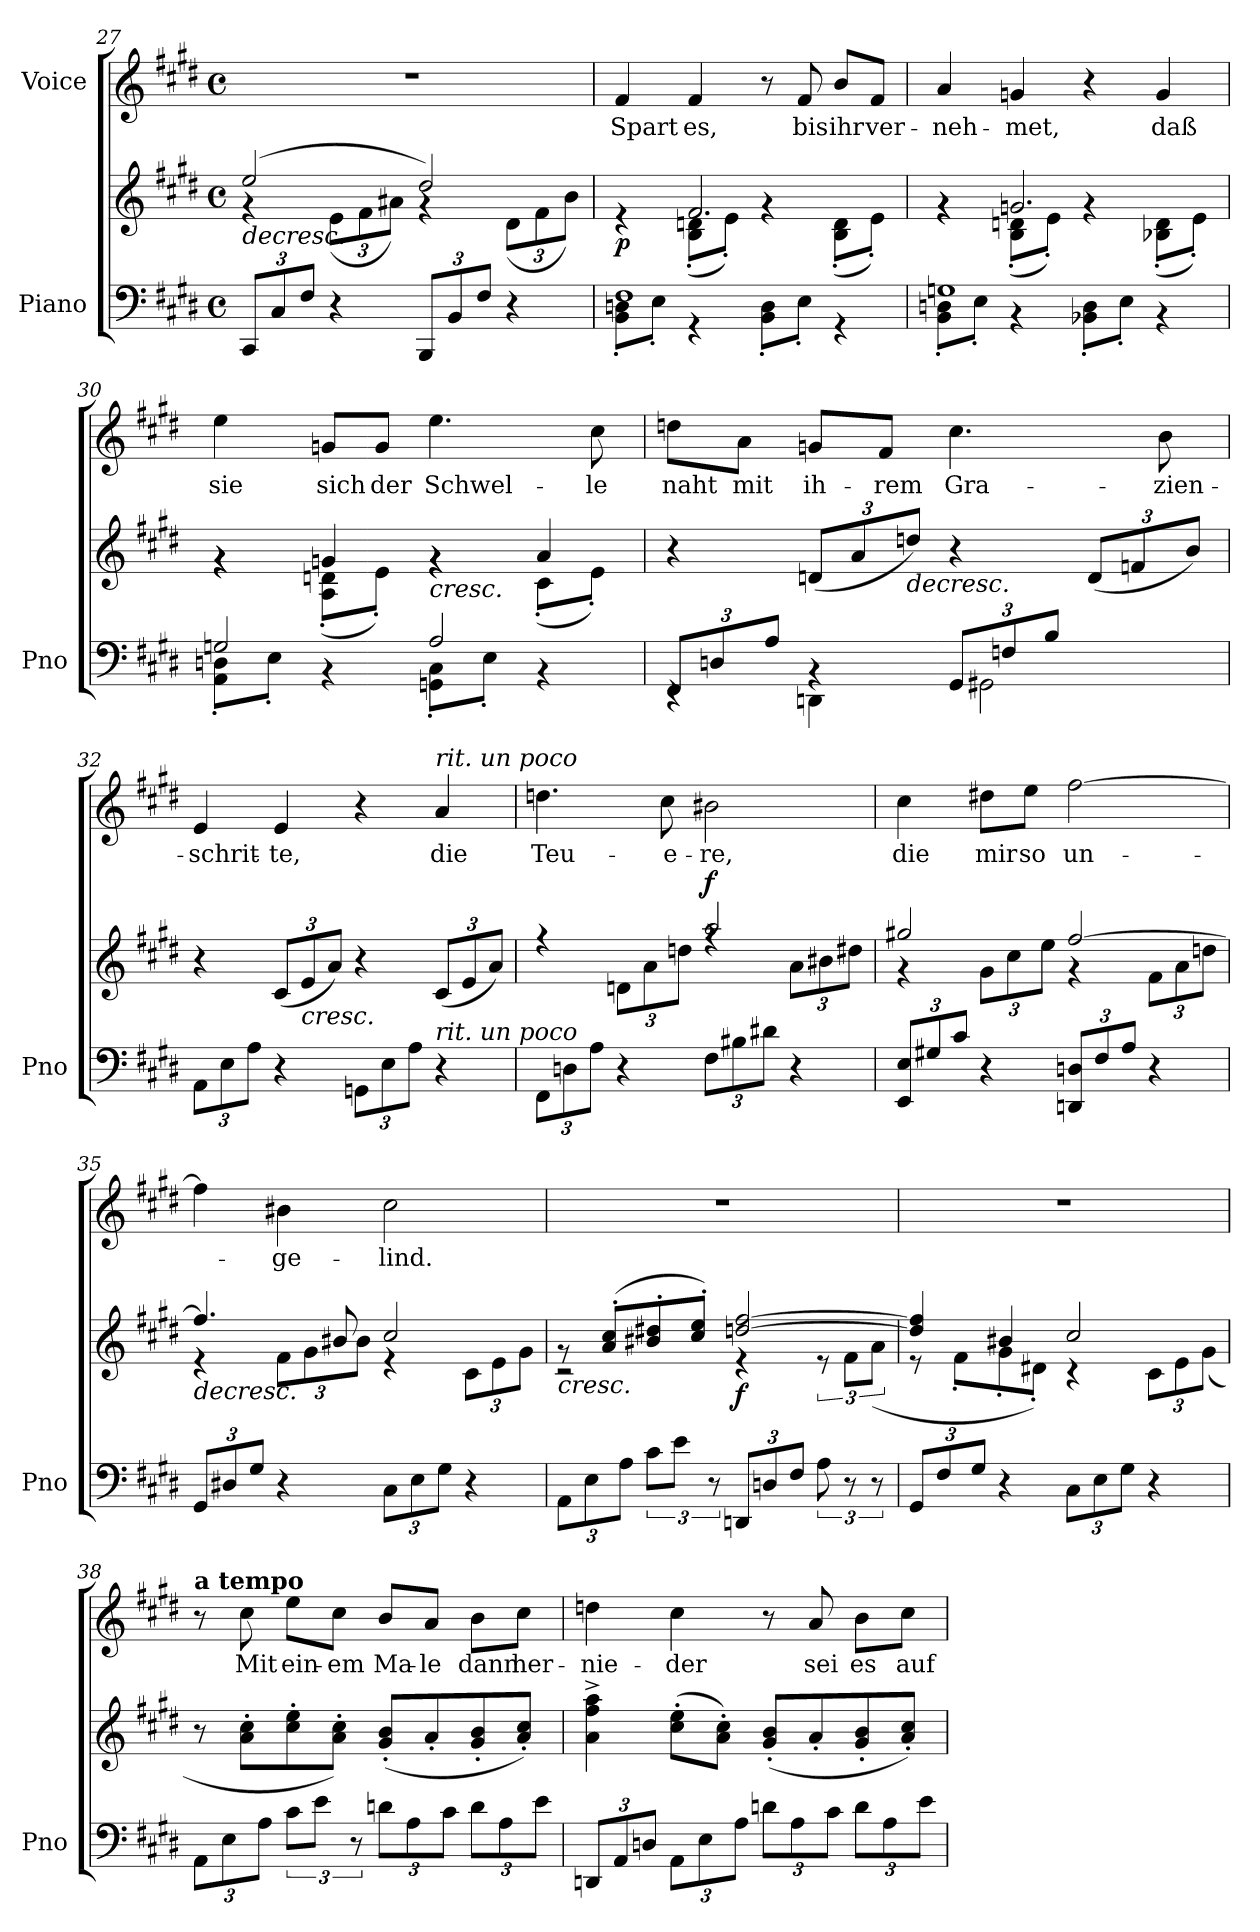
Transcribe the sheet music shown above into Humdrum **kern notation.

**kern	**kern	**dynam	**kern	**text
*part2	*part2	*part2	*part1	*part1
*staff3	*staff2	*staff2/3	*staff1	*staff1
*I"Piano	*	*	*I"Voice	*
*I'Pno	*	*	*	*
*clefF4	*clefG2	*	*clefG2	*
*k[f#c#g#d#]	*k[f#c#g#d#]	*	*k[f#c#g#d#]	*
*M4/4	*M4/4	*	*M4/4	*
*met(c)	*met(c)	*	*met(c)	*
*Xbrackettup	*	*	*	*
=27	=27	=27	=27	=27
!	!	!LO:HP:b	!	!
*	*^	*	*	*
12CC#/L	(>2ee/	4rg	>	1r	.
12C#/	.	.	.	.	.
12F#/J	.	.	.	.	.
*	*	*Xbrackettup	*	*	*
4r	.	(<12e\L	.	.	.
.	.	12f#\	.	.	.
.	.	12a#X\J)	.	.	.
12BBB/L	2dd#/)	4rg	.	.	.
12BB/	.	.	.	.	.
12F#/J	.	.	.	.	.
4r	.	(<12d#\L	.	.	.
.	.	12f#\	.	.	.
.	.	12b\J)	.	.	.
=28	=28	=28	=28	=28	=28
*^	*	*	*	*	*
!	!	!	!	!LO:DY:b	!	!LO:LY:b
1F#	8BB\' 8Dn\'L	4re	4ryy	p	4f#/	Spart
.	8E'\J	.	.	.	.	.
!	!	!	!	!	!	!LO:LY:b
.	4r	2.f#/	(<8B\' 8dn\'L	.	4f#/	es,
.	.	.	8e'\J)	.	.	.
.	8BB\' 8D\'L	.	4rg	.	8r	.
!	!	!	!	!	!	!LO:LY:b
.	8E'\J	.	.	.	8f#/	bis
!	!	!	!	!	!	!LO:LY:b
.	4r	.	(<8B\' 8d\'L	.	8b/L	ihr
!	!	!	!	!	!	!LO:LY:b
.	.	.	8e'\J)	.	8f#/J	ver-
=29	=29	=29	=29	=29	=29	=29
!	!	!	!	!	!	!LO:LY:b
1Gn	8BB\' 8Dn\'L	4rg	4rg	.	4a/	-neh-
.	8E'\J	.	.	.	.	.
!	!	!	!	!	!	!LO:LY:b
.	4r	2.gn/	(<8B\' 8dn\'L	.	4gn/	-met,
.	.	.	8e'\J)	.	.	.
.	8BB-X\' 8D\'L	.	4rg	.	4r	.
.	8E'\J	.	.	.	.	.
!	!	!	!	!	!	!LO:LY:b
.	4r	.	(<8B-X\' 8d\'L	.	4g/	daß
.	.	.	8e'\J)	.	.	.
!!LO:LB:g=z
=30	=30	=30	=30	=30	=30	=30
!	!	!	!	!	!	!LO:LY:b
2Gn/	8AA\' 8Dn\'L	4rg	4rg	.	4ee\	sie
.	8E'\J	.	.	.	.	.
!	!	!	!	!	!	!LO:LY:b
.	4r	4gn/	(<8A\' 8dn\'L	.	8gn/L	sich
!	!	!	!	!	!	!LO:LY:b
.	.	.	8e'\J)	.	8g/J	der
!	!	!	!	!LO:HP:b	!	!LO:LY:b
2A/	8GGn\' 8C#\'L	4rg	4rg	<	4.ee\	Schwel-
.	8E'\J	.	.	.	.	.
.	4r	4a/	(<8c#'\L	.	.	.
!	!	!	!	!	!	!LO:LY:b
.	.	.	8e'\J)	.	8cc#\	-le
=31	=31	=31	=31	=31	=31	=31
!	!	!	!	!	!	!LO:LY:b
*	*	*v	*v	*	*	*
12FF#/L	4rEE	4r	.	8ddn\L	naht
12Dn/	.	.	.	.	.
!	!	!	!	!	!LO:LY:b
.	.	.	.	8a\J	mit
12A/J	.	.	.	.	.
!	!	!	!	!	!LO:LY:b
4rBB	4DDn\	(<12dn/L	.	8gn/L	ih-
.	.	12a/	]	.	.
!	!	!	!	!	!LO:LY:b
.	.	.	.	8f#/J	-rem
!	!	!	!LO:HP:b	!	!
.	.	12ddn/J)	>	.	.
!	!	!	!	!	!LO:LY:b
12GG#/L	2GG#X\	4r	.	4.cc#\	Gra-
12Fn/	.	.	.	.	.
12B/J	.	.	.	.	.
4rBByy	.	(<12d/L	.	.	.
.	.	12fn/	.	.	.
!	!	!	!	!	!LO:LY:b
.	.	.	.	8b\	-zien-
.	.	12b/J)	.	.	.
*v	*v	*	*	*	*
.	.	[	.	.
=32	=32	=32	=32	=32
!	!	!	!	!LO:LY:b
12AA\L	4r	.	4e/	-schrit-
12E\	.	.	.	.
12A\J	.	.	.	.
!	!	!	!	!LO:LY:b
4r	(<12c#/L	.	4e/	-te,
!	!	!LO:HP:b	!	!
.	12e/	<	.	.
.	12a/J)	.	.	.
12GGn\L	4r	.	4r	.
12E\	.	.	.	.
12A\J	.	.	.	.
!	!	!	!LO:TX:a:i:t=rit. un poco	!
!LO:TX:a:i:t=rit. un poco	!	!	!	!
!	!	!	!	!LO:LY:b
4r	(<12c#/L	.	4a/	die
.	12e/	.	.	.
.	12a/J)	.	.	.
=33	=33	=33	=33	=33
*	*^	*	*	*
!	!	!	!	!	!LO:LY:b
*	*	*	*	*^	*
*	*	*	*	*	*^	*
12FF#\L	2ryy	4rff	.	4.ddn\	4ryy	3..ryy	Teu-
12Dn\	.	.	.	.	.	.	.
12A\J	.	.	.	.	.	.	.
*	*	*	*	*MM70	*	*	*
4r	.	12dn\L	.	.	2.ryy	.	.
.	.	12a\	.	.	.	.	.
!	!	!	!	!	!	!	!LO:LY:b
.	.	.	.	8cc#\	.	.	-e-
.	.	12ddn\J	]	.	.	.	.
!	!	!	!LO:DY:a	!	!	!	!LO:LY:b
12F#\L	2aa/	4rff	f	2b#X\	.	.	-re,
*	*	*	*	*MM67	*	*	*
12B#X\	.	.	.	.	.	3ryy	.
12d#X\J	.	.	.	.	.	.	.
4r	.	12a\L	.	.	.	.	.
.	.	12b#X\	.	.	.	.	.
.	.	12dd#X\J	.	.	.	12ryy	.
!!LO:PB:g=z
=34	=34	=34	=34	=34	=34	=34	=34
!	!	!	!	!	!	!	!LO:LY:b
*	*	*	*	*v	*v	*v	*
12EE/ 12E/L	2gg#X/	4rg	.	4cc#\	die
12G#X/	.	.	.	.	.
12c#/J	.	.	.	.	.
!	!	!	!	!	!LO:LY:b
4r	.	12g#\L	.	8dd#X\L	mir
.	.	12cc#\	.	.	.
!	!	!	!	!	!LO:LY:b
.	.	.	.	8ee\J	so
.	.	12ee\J	.	.	.
!	!	!	!	!	!LO:LY:b
12DDn/ 12Dn/L	[2ff#/	4rg	.	[2ff#\	un-
12F#/	.	.	.	.	.
12A/J	.	.	.	.	.
4r	.	12f#\L	.	.	.
.	.	12a\	.	.	.
.	.	12ddn\J	.	.	.
=35	=35	=35	=35	=35	=35
!	!	!	!LO:HP:b	!	!
12GG#/L	4.ff#/]	4r	>	4ff#\]	.
12D#X/	.	.	.	.	.
12G#/J	.	.	.	.	.
!	!	!	!	!	!LO:LY:b
4r	.	12f#\L	.	4b#X\	-ge-
.	.	12g#\	.	.	.
.	8b#X/	.	.	.	.
.	.	12b#\J	.	.	.
!	!	!	!	!	!LO:LY:b
12C#\L	2cc#/	4r	.	2cc#\	-lind.
12E\	.	.	.	.	.
12G#\J	.	.	.	.	.
4r	.	12c#\L	.	.	.
.	.	12e\	.	.	.
.	.	12g#\J	.	.	.
*	*v	*v	*	*	*
.	.	[	.	.
=36	=36	=36	=36	=36
!	!	!LO:HP:b	!	!
*	*^	*	*	*
12AA\L	8rg	2r	<	1r	.
12E\	.	.	.	.	.
.	(>8a/' 8cc#/'L	.	.	.	.
12A\J	.	.	.	.	.
*brackettup	*	*	*	*	*
12c#\L	8b#X/' 8dd#X/'	.	.	.	.
12e\J	.	.	.	.	.
.	8cc#/' 8ee/'J)	.	.	.	.
12r	.	.	.	.	.
*Xbrackettup	*	*	*	*	*
!	!	!	!LO:DY:n=1:b	!	!
(<12DDn/L	[2ddn/ [2ff#/	4r	] f	.	.
12Dn/	.	.	.	.	.
12F#/J	.	.	.	.	.
*brackettup	*	*brackettup	*	*	*
12A\	.	12r	.	.	.
12r	.	12f#\L	.	.	.
12r	.	(12a\J	.	.	.
!!LO:LB:g=z
=37	=37	=37	=37	=37	=37
*Xbrackettup	*	*	*	*	*
12GG#/L	4ddn/] 4ff#/]	8r	.	1r	.
12F#/	.	.	.	.	.
.	.	8f#'\L	.	.	.
12G#/J	.	.	.	.	.
4r	4b#X/	8g#'\	.	.	.
.	.	8d#X'\J)	[	.	.
(>12C#\L	2cc#/	4r	.	.	.
12E\	.	.	.	.	.
12G#\J	.	.	.	.	.
*	*	*Xbrackettup	*	*	*
4r	.	12c#\L	.	.	.
.	.	12e\	.	.	.
.	.	(12g#\J	.	.	.
=38	=38	=38	=38	=38	=38
!	!	!	!	!LO:TX:a:B:t=a tempo	!
*	*v	*v	*	*	*
12AA\L	8r	.	8r	.
12E\	.	.	.	.
!	!	!LO:DY:b	!	!LO:LY:b
!	!	!LO:DY:n=1:b	!	!
.	8a\' 8cc#\'L	other-dynamics f	8cc#\	Mit
12A\J	.	.	.	.
*brackettup	*	*	*	*
!	!	!	!	!LO:LY:b
12c#\L	8cc#\' 8ee\'	.	8ee\L	ein-
12e\J	.	.	.	.
!	!	!	!	!LO:LY:b
.	8a\' 8cc#\'J)	.	8cc#\J	-em
12r	.	.	.	.
*Xbrackettup	*	*	*	*
!	!	!	!	!LO:LY:b
12dn\L	(<8g#/' 8b/'L	.	8b/L	Ma-
12A\	.	.	.	.
!	!	!	!	!LO:LY:b
.	8a'/	.	8a/J	-le
12c#\J	.	.	.	.
!	!	!	!	!LO:LY:b
12d\L	8g#/' 8b/'	.	8b\L	dann
12A\	.	.	.	.
!	!	!	!	!LO:LY:b
.	8a/' 8cc#/'J)	.	8cc#\J	her-
12e\J	.	.	.	.
=39	=39	=39	=39	=39
!	!	!	!	!LO:LY:b
12DDn/L	4a\^ 4ff#\^ 4aa\^	.	4ddn\	-nie-
12AA/	.	.	.	.
12Dn/J	.	.	.	.
!	!	!	!	!LO:LY:b
12AA\L	(>8cc#\' 8ee\'L	.	4cc#\	-der
12E\	.	.	.	.
.	8a\' 8cc#\'J)	.	.	.
12A\J	.	.	.	.
12dn\L	(<8g#/' 8b/'L	.	8r	.
12A\	.	.	.	.
!	!	!	!	!LO:LY:b
.	8a'/	.	8a/	sei
12c#\J	.	.	.	.
!	!	!	!	!LO:LY:b
12d\L	8g#/' 8b/'	.	8b\L	es
12A\	.	.	.	.
!	!	!	!	!LO:LY:b
.	8a/' 8cc#/'J)	.	8cc#\J	auf
12e\J	.	.	.	.
=	=	=	=	=
*-	*-	*-	*-	*-
